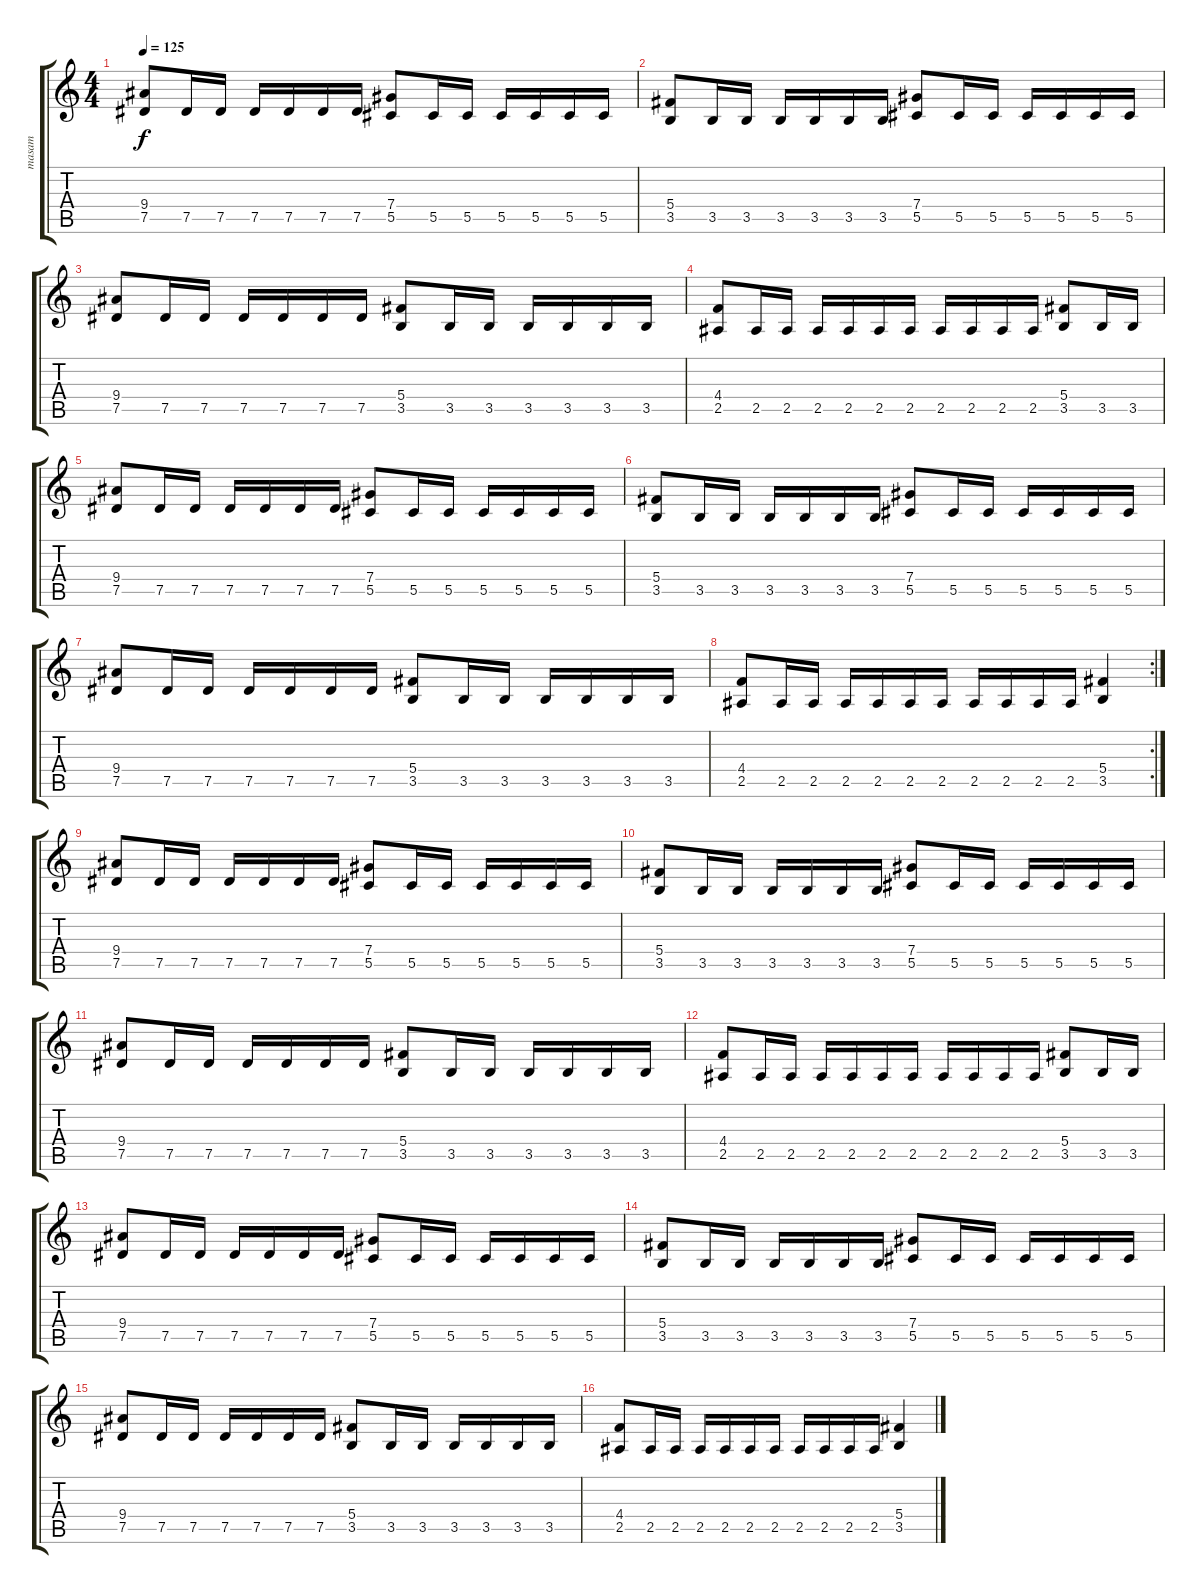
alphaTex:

\track ("masam" "masam") {instrument distortionguitar}
\staff {score tabs}
\tuning (Eb4 Bb3 Gb3 Db3 Ab2 Eb2) {hide}
\ts (4 4)
\tempo 125
\clef g2
\ks c
(9.4 7.5).8{dy f} 7.5.16 7.5.16 7.5.16 7.5.16 7.5.16 7.5.16 (7.4 5.5).8 5.5.16 5.5.16 5.5.16 5.5.16 5.5.16 5.5.16 |
(5.4 3.5).8 3.5.16 3.5.16 3.5.16 3.5.16 3.5.16 3.5.16 (7.4 5.5).8 5.5.16 5.5.16 5.5.16 5.5.16 5.5.16 5.5.16 |
(9.4 7.5).8 7.5.16 7.5.16 7.5.16 7.5.16 7.5.16 7.5.16 (5.4 3.5).8 3.5.16 3.5.16 3.5.16 3.5.16 3.5.16 3.5.16 |
(4.4 2.5).8 2.5.16 2.5.16 2.5.16 2.5.16 2.5.16 2.5.16 2.5.16 2.5.16 2.5.16 2.5.16 (5.4 3.5).8 3.5.16 3.5.16 |
(9.4 7.5).8 7.5.16 7.5.16 7.5.16 7.5.16 7.5.16 7.5.16 (7.4 5.5).8 5.5.16 5.5.16 5.5.16 5.5.16 5.5.16 5.5.16 |
(5.4 3.5).8 3.5.16 3.5.16 3.5.16 3.5.16 3.5.16 3.5.16 (7.4 5.5).8 5.5.16 5.5.16 5.5.16 5.5.16 5.5.16 5.5.16 |
(9.4 7.5).8 7.5.16 7.5.16 7.5.16 7.5.16 7.5.16 7.5.16 (5.4 3.5).8 3.5.16 3.5.16 3.5.16 3.5.16 3.5.16 3.5.16 |
\rc 2
(4.4 2.5).8 2.5.16 2.5.16 2.5.16 2.5.16 2.5.16 2.5.16 2.5.16 2.5.16 2.5.16 2.5.16 (5.4 3.5).4 |
(9.4 7.5).8 7.5.16 7.5.16 7.5.16 7.5.16 7.5.16 7.5.16 (7.4 5.5).8 5.5.16 5.5.16 5.5.16 5.5.16 5.5.16 5.5.16 |
(5.4 3.5).8 3.5.16 3.5.16 3.5.16 3.5.16 3.5.16 3.5.16 (7.4 5.5).8 5.5.16 5.5.16 5.5.16 5.5.16 5.5.16 5.5.16 |
(9.4 7.5).8 7.5.16 7.5.16 7.5.16 7.5.16 7.5.16 7.5.16 (5.4 3.5).8 3.5.16 3.5.16 3.5.16 3.5.16 3.5.16 3.5.16 |
(4.4 2.5).8 2.5.16 2.5.16 2.5.16 2.5.16 2.5.16 2.5.16 2.5.16 2.5.16 2.5.16 2.5.16 (5.4 3.5).8 3.5.16 3.5.16 |
(9.4 7.5).8 7.5.16 7.5.16 7.5.16 7.5.16 7.5.16 7.5.16 (7.4 5.5).8 5.5.16 5.5.16 5.5.16 5.5.16 5.5.16 5.5.16 |
(5.4 3.5).8 3.5.16 3.5.16 3.5.16 3.5.16 3.5.16 3.5.16 (7.4 5.5).8 5.5.16 5.5.16 5.5.16 5.5.16 5.5.16 5.5.16 |
(9.4 7.5).8 7.5.16 7.5.16 7.5.16 7.5.16 7.5.16 7.5.16 (5.4 3.5).8 3.5.16 3.5.16 3.5.16 3.5.16 3.5.16 3.5.16 |
(4.4 2.5).8 2.5.16 2.5.16 2.5.16 2.5.16 2.5.16 2.5.16 2.5.16 2.5.16 2.5.16 2.5.16 (5.4 3.5).4
